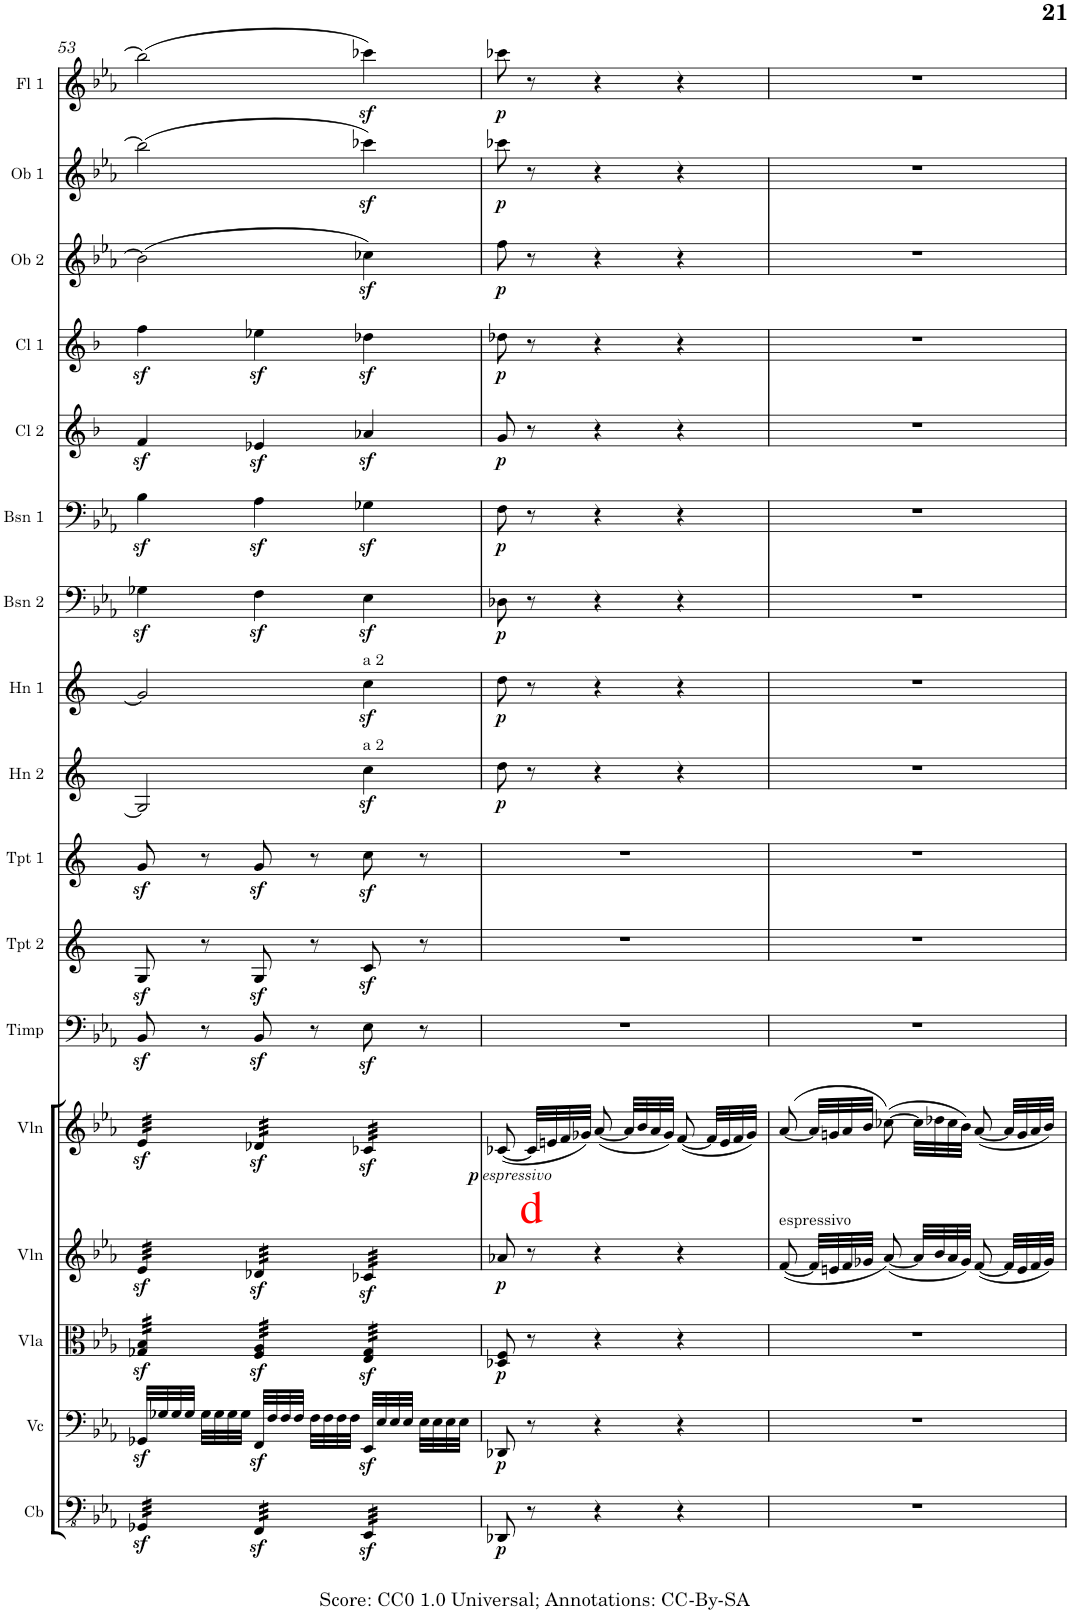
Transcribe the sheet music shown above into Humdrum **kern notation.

**kern	**dynam	**kern	**dynam	**kern	**dynam	**kern	**dynam	**kern	**text	**dynam	**kern	**kern	**kern	**kern	**dynam	**kern	**dynam	**kern	**dynam	**kern	**dynam	**kern	**dynam	**kern	**dynam	**kern	**dynam	**kern	**dynam	**kern	**dynam
*part17	*part17	*part16	*part16	*part15	*part15	*part14	*part14	*part13	*part13	*part13	*part12	*part11	*part10	*part9	*part9	*part8	*part8	*part7	*part7	*part6	*part6	*part5	*part5	*part4	*part4	*part3	*part3	*part2	*part2	*part1	*part1
*staff17	*staff17	*staff16	*staff16	*staff15	*staff15	*staff14	*staff14	*staff13	*staff13	*staff13	*staff12	*staff11	*staff10	*staff9	*staff9	*staff8	*staff8	*staff7	*staff7	*staff6	*staff6	*staff5	*staff5	*staff4	*staff4	*staff3	*staff3	*staff2	*staff2	*staff1	*staff1
*I"Contrabass	*	*I"Violoncello	*	*I"Viola	*	*I"Violin	*	*I"Violin	*	*	*I"Timpani	*I"Eb Trumpet 2	*I"Eb Trumpet 1	*I"Eb Horn 2	*	*I"Eb Horn 1	*	*I"Bassoon 2	*	*I"Bassoon 1	*	*I"Bb Clarinet 2	*	*I"Bb Clarinet 1	*	*I"Oboe 2	*	*I"Oboe 1	*	*I"Flute 1	*
*I'Cb	*	*I'Vc	*	*I'Vla	*	*I'Vln	*	*I'Vln	*	*	*I'Timp	*I'Tpt 2	*I'Tpt 1	*I'Hn 2	*	*I'Hn 1	*	*I'Bsn 2	*	*I'Bsn 1	*	*I'Cl 2	*	*I'Cl 1	*	*I'Ob 2	*	*I'Ob 1	*	*I'Fl 1	*
!!LO:PB:g=z
*clefFv4	*	*clefF4	*	*clefC3	*	*clefG2	*	*clefG2	*	*	*clefF4	*clefG2	*clefG2	*clefG2	*	*clefG2	*	*clefF4	*	*clefF4	*	*clefG2	*	*clefG2	*	*clefG2	*	*clefG2	*	*clefG2	*
*	*	*	*	*	*	*	*	*	*	*	*	*Trd-2c-3	*Trd-2c-3	*Trd5c9	*	*Trd5c9	*	*	*	*	*	*Trd1c2	*	*Trd1c2	*	*	*	*	*	*	*
*k[b-e-a-]	*	*k[b-e-a-]	*	*k[b-e-a-]	*	*k[b-e-a-]	*	*k[b-e-a-]	*	*	*k[b-e-a-]	*k[]	*k[]	*k[]	*	*k[]	*	*k[b-e-a-]	*	*k[b-e-a-]	*	*k[b-]	*	*k[b-]	*	*k[b-e-a-]	*	*k[b-e-a-]	*	*k[b-e-a-]	*
*M3/4	*	*M3/4	*	*M3/4	*	*M3/4	*	*M3/4	*	*	*M3/4	*M3/4	*M3/4	*M3/4	*	*M3/4	*	*M3/4	*	*M3/4	*	*M3/4	*	*M3/4	*	*M3/4	*	*M3/4	*	*M3/4	*
=53	=53	=53	=53	=53	=53	=53	=53	=53	=53	=53	=53	=53	=53	=53	=53	=53	=53	=53	=53	=53	=53	=53	=53	=53	=53	=53	=53	=53	=53	=53	=53
*tremolo	*	*	*	*	*	*	*	*	*	*	*	*	*	*	*	*	*	*	*	*	*	*	*	*	*	*	*	*	*	*	*
*	*	*	*	*tremolo	*	*	*	*	*	*	*	*	*	*	*	*	*	*	*	*	*	*	*	*	*	*	*	*	*	*	*
*	*	*	*	*	*	*tremolo	*	*	*	*	*	*	*	*	*	*	*	*	*	*	*	*	*	*	*	*	*	*	*	*	*
*	*	*	*	*	*	*	*	*tremolo	*	*	*	*	*	*	*	*	*	*	*	*	*	*	*	*	*	*	*	*	*	*	*
32GGG-Xz</LLL	.	32GG-Xz</LLL	.	32G-X/z< 32B-/z<LLL	.	32e-z</LLL	.	32e-z</LLL	.	.	8BB-z</	8Gz</	8gz</	2G/]	.	2g/]	.	4G-Xz<\	.	4B-z<\	.	4fz</	.	4ffz<\	.	(2b-\]	.	(2bb-\]	.	(2bb-\]	.
32GGG-Xz</	.	32G-X/	.	32G-X/z< 32B-/z<	.	32e-z</	.	32e-z</	.	.	.	.	.	.	.	.	.	.	.	.	.	.	.	.	.	.	.	.	.	.	.
32GGG-Xz</	.	32G-/	.	32G-X/z< 32B-/z<	.	32e-z</	.	32e-z</	.	.	.	.	.	.	.	.	.	.	.	.	.	.	.	.	.	.	.	.	.	.	.
32GGG-Xz</	.	32G-/JJJ	.	32G-X/z< 32B-/z<	.	32e-z</	.	32e-z</	.	.	.	.	.	.	.	.	.	.	.	.	.	.	.	.	.	.	.	.	.	.	.
32GGG-Xz</	.	32G-\LLL	.	32G-X/z< 32B-/z<	.	32e-z</	.	32e-z</	.	.	8r	8r	8r	.	.	.	.	.	.	.	.	.	.	.	.	.	.	.	.	.	.
32GGG-Xz</	.	32G-\	.	32G-X/z< 32B-/z<	.	32e-z</	.	32e-z</	.	.	.	.	.	.	.	.	.	.	.	.	.	.	.	.	.	.	.	.	.	.	.
32GGG-Xz</	.	32G-\	.	32G-X/z< 32B-/z<	.	32e-z</	.	32e-z</	.	.	.	.	.	.	.	.	.	.	.	.	.	.	.	.	.	.	.	.	.	.	.
32GGG-Xz</JJJ	.	32G-\JJJ	.	32G-X/z< 32B-/z<JJJ	.	32e-z</JJJ	.	32e-z</JJJ	.	.	.	.	.	.	.	.	.	.	.	.	.	.	.	.	.	.	.	.	.	.	.
32FFFz</LLL	.	32FFz</LLL	.	32F/z< 32A-/z<LLL	.	32d-Xz</LLL	.	32d-Xz</LLL	.	.	8BB-z</	8Gz</	8gz</	.	.	.	.	4Fz<\	.	4A-z<\	.	4e-Xz</	.	4ee-Xz<\	.	.	.	.	.	.	.
32FFFz</	.	32F/	.	32F/z< 32A-/z<	.	32d-Xz</	.	32d-Xz</	.	.	.	.	.	.	.	.	.	.	.	.	.	.	.	.	.	.	.	.	.	.	.
32FFFz</	.	32F/	.	32F/z< 32A-/z<	.	32d-Xz</	.	32d-Xz</	.	.	.	.	.	.	.	.	.	.	.	.	.	.	.	.	.	.	.	.	.	.	.
32FFFz</	.	32F/JJJ	.	32F/z< 32A-/z<	.	32d-Xz</	.	32d-Xz</	.	.	.	.	.	.	.	.	.	.	.	.	.	.	.	.	.	.	.	.	.	.	.
32FFFz</	.	32F\LLL	.	32F/z< 32A-/z<	.	32d-Xz</	.	32d-Xz</	.	.	8r	8r	8r	.	.	.	.	.	.	.	.	.	.	.	.	.	.	.	.	.	.
32FFFz</	.	32F\	.	32F/z< 32A-/z<	.	32d-Xz</	.	32d-Xz</	.	.	.	.	.	.	.	.	.	.	.	.	.	.	.	.	.	.	.	.	.	.	.
32FFFz</	.	32F\	.	32F/z< 32A-/z<	.	32d-Xz</	.	32d-Xz</	.	.	.	.	.	.	.	.	.	.	.	.	.	.	.	.	.	.	.	.	.	.	.
32FFFz</JJJ	.	32F\JJJ	.	32F/z< 32A-/z<JJJ	.	32d-Xz</JJJ	.	32d-Xz</JJJ	.	.	.	.	.	.	.	.	.	.	.	.	.	.	.	.	.	.	.	.	.	.	.
!	!	!	!	!	!	!	!	!	!	!	!	!	!	!	!	!LO:TX:a:t=a 2	!	!	!	!	!	!	!	!	!	!	!	!	!	!	!
!	!	!	!	!	!	!	!	!	!	!	!	!	!	!LO:TX:a:t=a 2	!	!	!	!	!	!	!	!	!	!	!	!	!	!	!	!	!
32EEE-z</LLL	.	32EE-z</LLL	.	32E-/z< 32G-/z<LLL	.	32c-Xz</LLL	.	32c-Xz</LLL	.	.	8E-z<\	8cz</	8ccz<\	4ccz<\	.	4ccz<\	.	4E-z<\	.	4G-Xz<\	.	4a-Xz</	.	4dd-Xz<\	.	4cc-Xz<\)	.	4ccc-Xz<\)	.	4ccc-Xz<\)	.
32EEE-z</	.	32E-/	.	32E-/z< 32G-/z<	.	32c-Xz</	.	32c-Xz</	.	.	.	.	.	.	.	.	.	.	.	.	.	.	.	.	.	.	.	.	.	.	.
32EEE-z</	.	32E-/	.	32E-/z< 32G-/z<	.	32c-Xz</	.	32c-Xz</	.	.	.	.	.	.	.	.	.	.	.	.	.	.	.	.	.	.	.	.	.	.	.
32EEE-z</	.	32E-/JJJ	.	32E-/z< 32G-/z<	.	32c-Xz</	.	32c-Xz</	.	.	.	.	.	.	.	.	.	.	.	.	.	.	.	.	.	.	.	.	.	.	.
32EEE-z</	.	32E-\LLL	.	32E-/z< 32G-/z<	.	32c-Xz</	.	32c-Xz</	.	.	8r	8r	8r	.	.	.	.	.	.	.	.	.	.	.	.	.	.	.	.	.	.
32EEE-z</	.	32E-\	.	32E-/z< 32G-/z<	.	32c-Xz</	.	32c-Xz</	.	.	.	.	.	.	.	.	.	.	.	.	.	.	.	.	.	.	.	.	.	.	.
32EEE-z</	.	32E-\	.	32E-/z< 32G-/z<	.	32c-Xz</	.	32c-Xz</	.	.	.	.	.	.	.	.	.	.	.	.	.	.	.	.	.	.	.	.	.	.	.
32EEE-z</JJJ	.	32E-\JJJ	.	32E-/z< 32G-/z<JJJ	.	32c-Xz</JJJ	.	32c-Xz</JJJ	.	.	.	.	.	.	.	.	.	.	.	.	.	.	.	.	.	.	.	.	.	.	.
*	*	*	*	*	*	*	*	*Xtremolo	*	*	*	*	*	*	*	*	*	*	*	*	*	*	*	*	*	*	*	*	*	*	*
*	*	*	*	*	*	*Xtremolo	*	*	*	*	*	*	*	*	*	*	*	*	*	*	*	*	*	*	*	*	*	*	*	*	*
*	*	*	*	*Xtremolo	*	*	*	*	*	*	*	*	*	*	*	*	*	*	*	*	*	*	*	*	*	*	*	*	*	*	*
*Xtremolo	*	*	*	*	*	*	*	*	*	*	*	*	*	*	*	*	*	*	*	*	*	*	*	*	*	*	*	*	*	*	*
=54	=54	=54	=54	=54	=54	=54	=54	=54	=54	=54	=54	=54	=54	=54	=54	=54	=54	=54	=54	=54	=54	=54	=54	=54	=54	=54	=54	=54	=54	=54	=54
!	!LO:DY:b	!	!LO:DY:b	!	!LO:DY:b	!	!LO:DY:b	!	!	!LO:DY:b	!	!	!	!	!	!	!	!	!	!	!	!	!	!	!	!	!	!	!	!	!
!	!	!	!	!	!	!	!	!	!	!LO:DY:n=1:b	!	!	!	!	!LO:DY:b	!	!LO:DY:b	!	!LO:DY:b	!	!LO:DY:b	!	!LO:DY:b	!	!LO:DY:b	!	!LO:DY:b	!	!LO:DY:b	!	!LO:DY:b
8DDD-X/	p	8DD-X/	p	8D-X/ 8F/	p	8a-X/	p	([8c-X/	.	p other-dynamics	2.r	2.r	2.r	8dd\	p	8dd\	p	8D-X\	p	8F\	p	8g/	p	8dd-X\	p	8ff\	p	8ccc-X\	p	8ccc-X\	p
!	!	!	!	!	!	!	!	!	!LO:LY:b:color=#FF0000	!	!	!	!	!	!	!	!	!	!	!	!	!	!	!	!	!	!	!	!	!	!
8r	.	8r	.	8r	.	8r	.	32c-/LLL]	d	.	.	.	.	8r	.	8r	.	8r	.	8r	.	8r	.	8r	.	8r	.	8r	.	8r	.
.	.	.	.	.	.	.	.	32en/	.	.	.	.	.	.	.	.	.	.	.	.	.	.	.	.	.	.	.	.	.	.	.
.	.	.	.	.	.	.	.	32f/	.	.	.	.	.	.	.	.	.	.	.	.	.	.	.	.	.	.	.	.	.	.	.
.	.	.	.	.	.	.	.	32g-X/JJJ)	.	.	.	.	.	.	.	.	.	.	.	.	.	.	.	.	.	.	.	.	.	.	.
4r	.	4r	.	4r	.	4r	.	([8a-/	.	.	.	.	.	4r	.	4r	.	4r	.	4r	.	4r	.	4r	.	4r	.	4r	.	4r	.
.	.	.	.	.	.	.	.	32a-/LLL]	.	.	.	.	.	.	.	.	.	.	.	.	.	.	.	.	.	.	.	.	.	.	.
.	.	.	.	.	.	.	.	32b-/	.	.	.	.	.	.	.	.	.	.	.	.	.	.	.	.	.	.	.	.	.	.	.
.	.	.	.	.	.	.	.	32a-/	.	.	.	.	.	.	.	.	.	.	.	.	.	.	.	.	.	.	.	.	.	.	.
.	.	.	.	.	.	.	.	32g-/JJJ)	.	.	.	.	.	.	.	.	.	.	.	.	.	.	.	.	.	.	.	.	.	.	.
4r	.	4r	.	4r	.	4r	.	([8f/	.	.	.	.	.	4r	.	4r	.	4r	.	4r	.	4r	.	4r	.	4r	.	4r	.	4r	.
.	.	.	.	.	.	.	.	32f/LLL]	.	.	.	.	.	.	.	.	.	.	.	.	.	.	.	.	.	.	.	.	.	.	.
.	.	.	.	.	.	.	.	32e/	.	.	.	.	.	.	.	.	.	.	.	.	.	.	.	.	.	.	.	.	.	.	.
.	.	.	.	.	.	.	.	32f/	.	.	.	.	.	.	.	.	.	.	.	.	.	.	.	.	.	.	.	.	.	.	.
.	.	.	.	.	.	.	.	32g-/JJJ)	.	.	.	.	.	.	.	.	.	.	.	.	.	.	.	.	.	.	.	.	.	.	.
=55	=55	=55	=55	=55	=55	=55	=55	=55	=55	=55	=55	=55	=55	=55	=55	=55	=55	=55	=55	=55	=55	=55	=55	=55	=55	=55	=55	=55	=55	=55	=55
!	!	!	!	!	!	!LO:TX:a:t=espressivo	!	!	!	!	!	!	!	!	!	!	!	!	!	!	!	!	!	!	!	!	!	!	!	!	!
2.r	.	2.r	.	2.r	.	([8f/	.	([8a-/	.	.	2.r	2.r	2.r	2.r	.	2.r	.	2.r	.	2.r	.	2.r	.	2.r	.	2.r	.	2.r	.	2.r	.
.	.	.	.	.	.	32f/LLL]	.	32a-/LLL]	.	.	.	.	.	.	.	.	.	.	.	.	.	.	.	.	.	.	.	.	.	.	.
.	.	.	.	.	.	32en/	.	32gn/	.	.	.	.	.	.	.	.	.	.	.	.	.	.	.	.	.	.	.	.	.	.	.
.	.	.	.	.	.	32f/	.	32a-/	.	.	.	.	.	.	.	.	.	.	.	.	.	.	.	.	.	.	.	.	.	.	.
.	.	.	.	.	.	32g-X/JJJ	.	32b-/JJJ	.	.	.	.	.	.	.	.	.	.	.	.	.	.	.	.	.	.	.	.	.	.	.
.	.	.	.	.	.	([8a-/)	.	([8cc-X\)	.	.	.	.	.	.	.	.	.	.	.	.	.	.	.	.	.	.	.	.	.	.	.
.	.	.	.	.	.	32a-/LLL]	.	32cc-\LLL]	.	.	.	.	.	.	.	.	.	.	.	.	.	.	.	.	.	.	.	.	.	.	.
.	.	.	.	.	.	32b-/	.	32dd-X\	.	.	.	.	.	.	.	.	.	.	.	.	.	.	.	.	.	.	.	.	.	.	.
.	.	.	.	.	.	32a-/	.	32cc-\	.	.	.	.	.	.	.	.	.	.	.	.	.	.	.	.	.	.	.	.	.	.	.
.	.	.	.	.	.	32g-/JJJ)	.	32b-\JJJ)	.	.	.	.	.	.	.	.	.	.	.	.	.	.	.	.	.	.	.	.	.	.	.
.	.	.	.	.	.	([8f/	.	([8a-/	.	.	.	.	.	.	.	.	.	.	.	.	.	.	.	.	.	.	.	.	.	.	.
.	.	.	.	.	.	32f/LLL]	.	32a-/LLL]	.	.	.	.	.	.	.	.	.	.	.	.	.	.	.	.	.	.	.	.	.	.	.
.	.	.	.	.	.	32e/	.	32g/	.	.	.	.	.	.	.	.	.	.	.	.	.	.	.	.	.	.	.	.	.	.	.
.	.	.	.	.	.	32f/	.	32a-/	.	.	.	.	.	.	.	.	.	.	.	.	.	.	.	.	.	.	.	.	.	.	.
.	.	.	.	.	.	32g-/JJJ)	.	32b-/JJJ)	.	.	.	.	.	.	.	.	.	.	.	.	.	.	.	.	.	.	.	.	.	.	.
=	=	=	=	=	=	=	=	=	=	=	=	=	=	=	=	=	=	=	=	=	=	=	=	=	=	=	=	=	=	=	=
*-	*-	*-	*-	*-	*-	*-	*-	*-	*-	*-	*-	*-	*-	*-	*-	*-	*-	*-	*-	*-	*-	*-	*-	*-	*-	*-	*-	*-	*-	*-	*-
